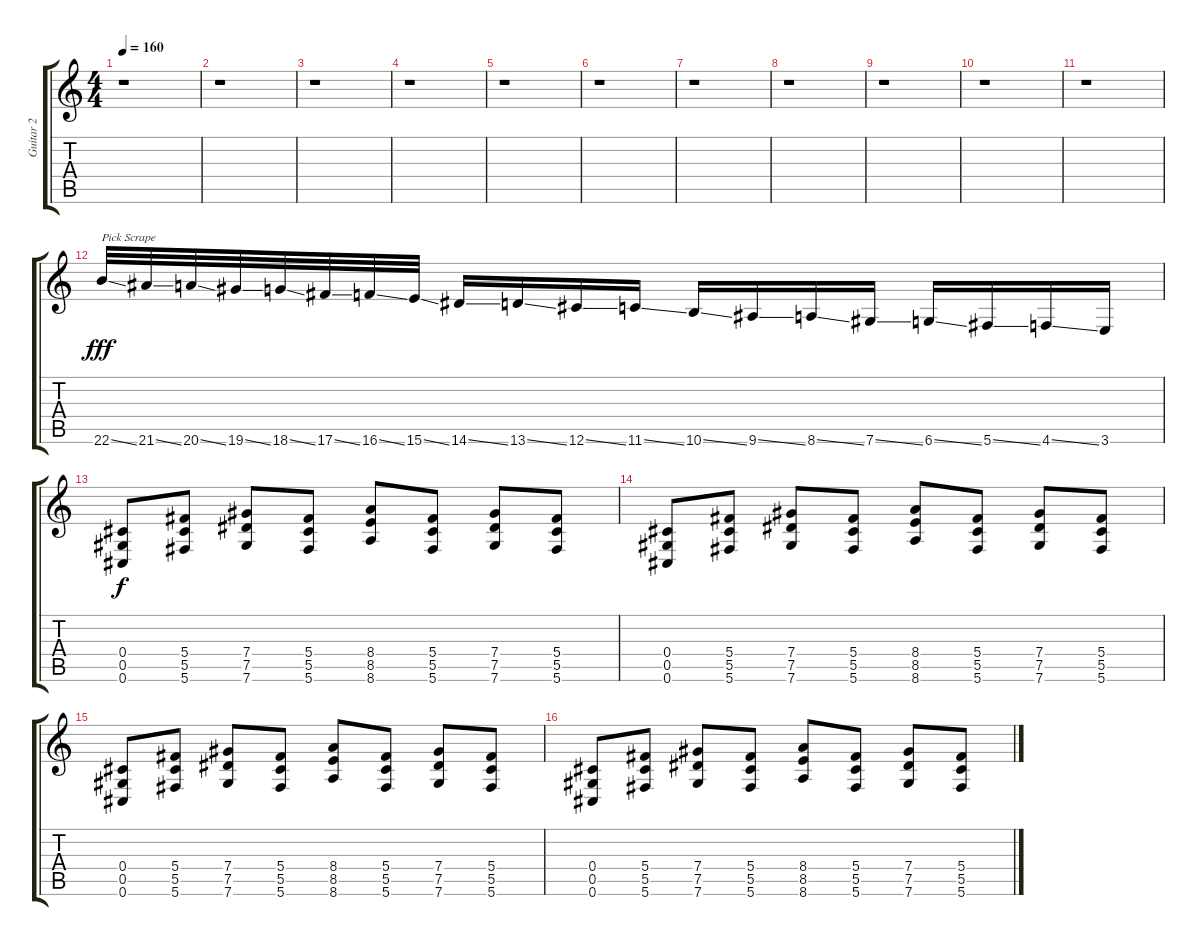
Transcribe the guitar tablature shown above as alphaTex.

\track ("Guitar 2" "Guitar 2") {instrument distortionguitar}
\staff {score tabs}
\tuning (Eb4 Bb3 Gb3 Db3 Ab2 Db2) {hide}
\ts (4 4)
\tempo 160
\clef g2
\ks c
r.1{dy fff instrument distortionguitar} |
r.1 |
r.1 |
r.1 |
r.1 |
r.1 |
r.1 |
r.1 |
r.1 |
r.1 |
r.1 |
22.6{ss}.32{txt "Pick Scrape" instrument guitarharmonics} 21.6{ss}.32 20.6{ss}.32 19.6{ss}.32 18.6{ss}.32 17.6{ss}.32 16.6{ss}.32 15.6{ss}.32 14.6{ss}.16 13.6{ss}.16 12.6{ss}.16 11.6{ss}.16 10.6{ss}.16 9.6{ss}.16 8.6{ss}.16 7.6{ss}.16 6.6{ss}.16 5.6{ss}.16 4.6{ss}.16 3.6.16 |
(0.4 0.5 0.6).8{dy f volume 12 instrument distortionguitar} (5.4 5.5 5.6).8 (7.4 7.5 7.6).8 (5.4 5.5 5.6).8 (8.4 8.5 8.6).8 (5.4 5.5 5.6).8 (7.4 7.5 7.6).8 (5.4 5.5 5.6).8 |
(0.4 0.5 0.6).8{instrument distortionguitar} (5.4 5.5 5.6).8 (7.4 7.5 7.6).8 (5.4 5.5 5.6).8 (8.4 8.5 8.6).8 (5.4 5.5 5.6).8 (7.4 7.5 7.6).8 (5.4 5.5 5.6).8 |
(0.4 0.5 0.6).8{instrument distortionguitar} (5.4 5.5 5.6).8 (7.4 7.5 7.6).8 (5.4 5.5 5.6).8 (8.4 8.5 8.6).8 (5.4 5.5 5.6).8 (7.4 7.5 7.6).8 (5.4 5.5 5.6).8 |
(0.4 0.5 0.6).8{instrument distortionguitar} (5.4 5.5 5.6).8 (7.4 7.5 7.6).8 (5.4 5.5 5.6).8 (8.4 8.5 8.6).8 (5.4 5.5 5.6).8 (7.4 7.5 7.6).8 (5.4 5.5 5.6).8
